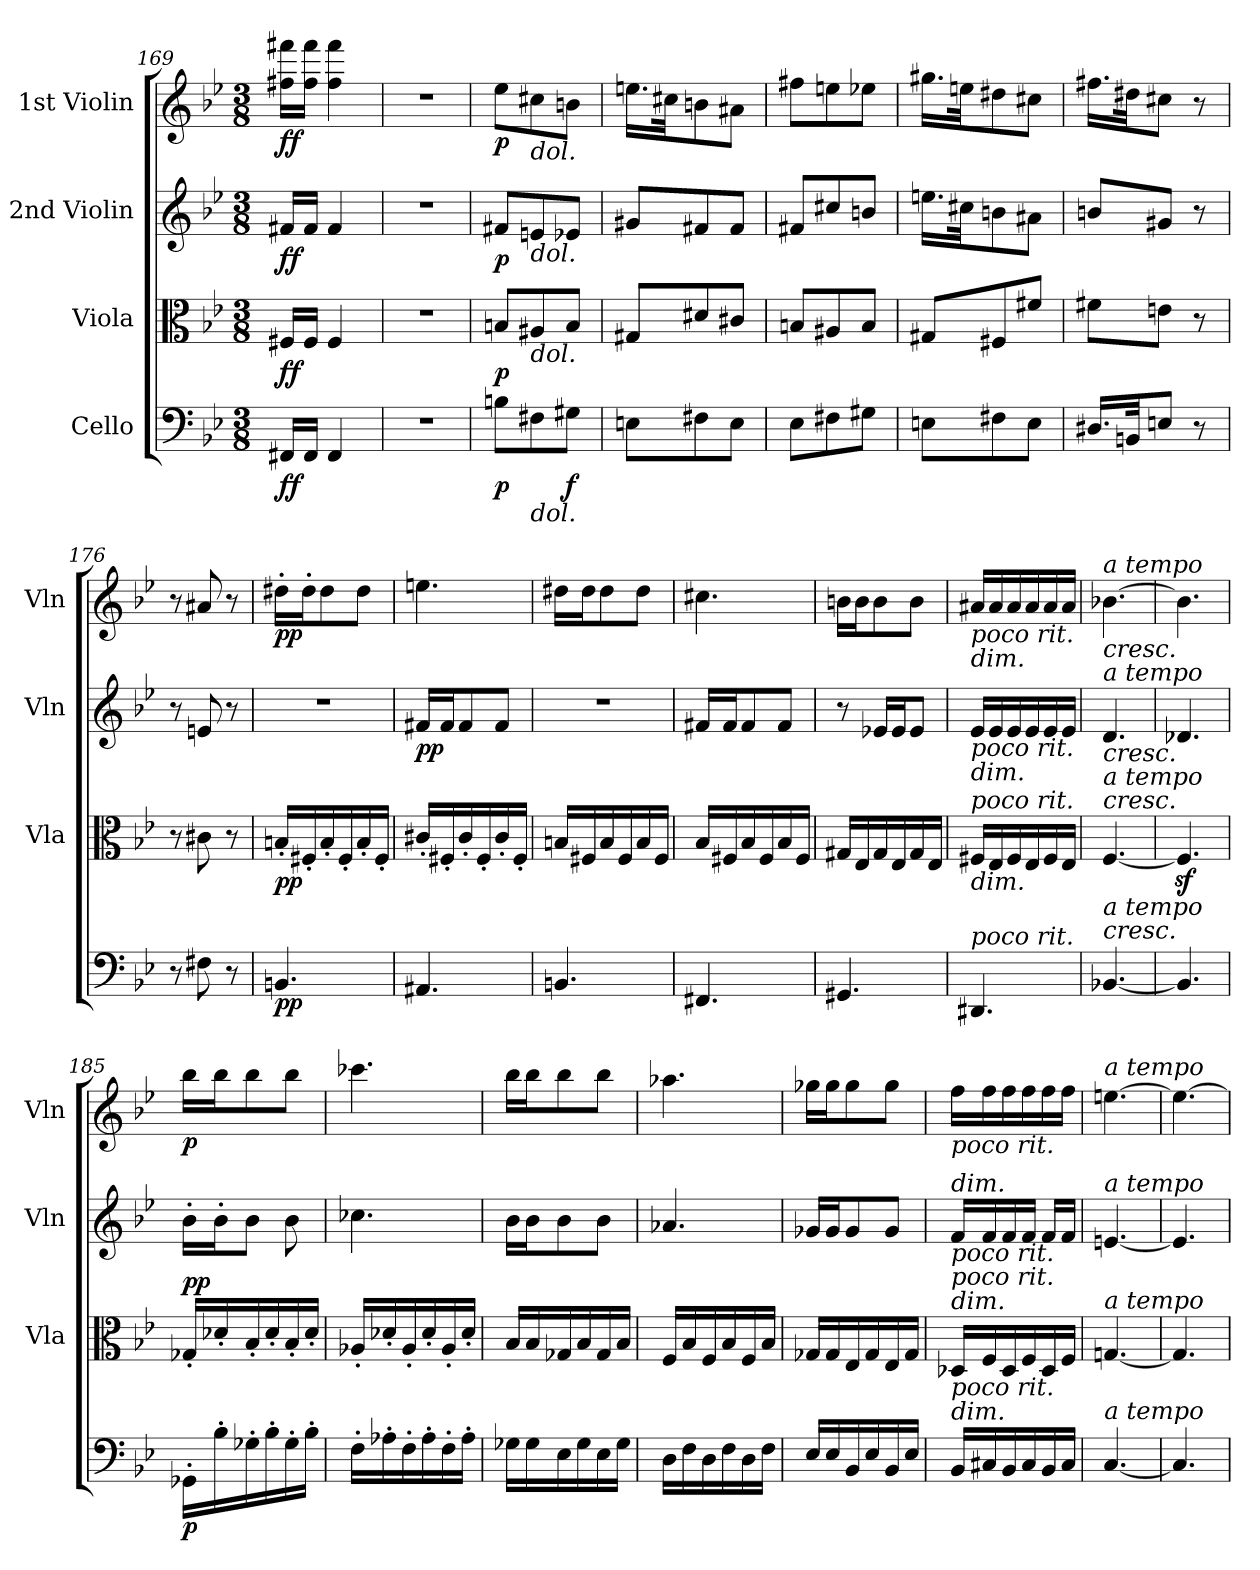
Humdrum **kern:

**kern	**dynam	**kern	**dynam	**kern	**dynam	**kern	**dynam
*part4	*part4	*part3	*part3	*part2	*part2	*part1	*part1
*staff4	*staff4	*staff3	*staff3	*staff2	*staff2	*staff1	*staff1
*I"Cello	*	*I"Viola	*	*I"2nd Violin	*	*I"1st Violin	*
*	*	*I'Vla	*	*I'Vln	*	*I'Vln	*
*clefF4	*	*clefC3	*	*clefG2	*	*clefG2	*
*k[b-e-]	*	*k[b-e-]	*	*k[b-e-]	*	*k[b-e-]	*
*B-:	*	*B-:	*	*B-:	*	*B-:	*
*M3/8	*	*M3/8	*	*M3/8	*	*M3/8	*
=169	=169	=169	=169	=169	=169	=169	=169
!	!LO:DY:b	!	!LO:DY:b	!	!LO:DY:b	!	!LO:DY:b
16FF#X/LL	ff	16F#X/LL	ff	16f#X/LL	ff	16ff#X\ 16fff#X\LL	ff
16FF#/JJ	.	16F#/JJ	.	16f#/JJ	.	16ff#\ 16fff#\JJ	.
4FF#/	.	4F#/	.	4f#/	.	4ff#\ 4fff#\	.
=170	=170	=170	=170	=170	=170	=170	=170
4.r	.	4.r	.	4.r	.	4.r	.
=171	=171	=171	=171	=171	=171	=171	=171
!	!LO:DY:b	!	!LO:DY:b	!	!LO:DY:b	!	!LO:DY:b
8Bn\L	p	8Bn/L	p	8f#X/L	p	8ee-\L	p
!	!	!	!	!	!	!LO:TX:b:i:t=dol.	!
!	!	!	!	!LO:TX:b:i:t=dol.	!	!	!
!	!	!LO:TX:b:i:t=dol.	!	!	!	!	!
!LO:TX:b:i:t=dol.	!	!	!	!	!	!	!
8F#X\	.	8A#X/	.	8en/	.	8cc#X\	.
!	!LO:DY:b	!	!	!	!	!	!
8G#X\J	f	8B/J	.	8e-X/J	.	8bn\J	.
=172	=172	=172	=172	=172	=172	=172	=172
8En\L	.	8G#X/L	.	8g#X/L	.	16.een\LL	.
.	.	.	.	.	.	32cc#X\JK	.
8F#X\	.	8d#X/	.	8f#X/	.	8bn\	.
8E\J	.	8c#X/J	.	8f#/J	.	8a#X\J	.
=173	=173	=173	=173	=173	=173	=173	=173
8E-\L	.	8Bn/L	.	8f#X/L	.	8ff#X\L	.
8F#X\	.	8A#X/	.	8cc#X/	.	8een\	.
8G#X\J	.	8B/J	.	8bn/J	.	8ee-X\J	.
!!LO:LB:g=z
=174	=174	=174	=174	=174	=174	=174	=174
8En\L	.	8G#X/L	.	16.een\LL	.	16.gg#X\LL	.
.	.	.	.	32cc#X\JK	.	32een\JK	.
8F#X\	.	8F#X/	.	8bn\	.	8dd#X\	.
8E\J	.	8f#X/J	.	8a#X\J	.	8cc#X\J	.
=175	=175	=175	=175	=175	=175	=175	=175
16.D#X/LL	.	8f#X\L	.	8bn/L	.	16.ff#X\LL	.
32BBn/JK	.	.	.	.	.	32dd#X\JK	.
8En/J	.	8en\J	.	8g#X/J	.	8cc#X\J	.
8r	.	8r	.	8r	.	8r	.
=176	=176	=176	=176	=176	=176	=176	=176
8r	.	8r	.	8r	.	8r	.
8F#X\	.	8c#X\	.	8en/	.	8a#X/	.
8r	.	8r	.	8r	.	8r	.
=177	=177	=177	=177	=177	=177	=177	=177
!	!LO:DY:b	!	!LO:DY:b	!	!	!	!LO:DY:b
4.BBn/	pp	16Bn'/LL	pp	4.r	.	16dd#X'\LL	pp
.	.	16F#X'/	.	.	.	16dd#'\J	.
.	.	16B'/	.	.	.	8dd#\	.
.	.	16F#'/	.	.	.	.	.
.	.	16B'/	.	.	.	8dd#\J	.
.	.	16F#'/JJ	.	.	.	.	.
!!LO:PB:g=z
=178	=178	=178	=178	=178	=178	=178	=178
!	!	!	!	!	!LO:DY:b	!	!
4.AA#X/	.	16c#X'/LL	.	16f#X/LL	pp	4.een\	.
.	.	16F#X'/	.	16f#/J	.	.	.
.	.	16c#'/	.	8f#/	.	.	.
.	.	16F#'/	.	.	.	.	.
.	.	16c#'/	.	8f#/J	.	.	.
.	.	16F#'/JJ	.	.	.	.	.
=179	=179	=179	=179	=179	=179	=179	=179
4.BBn/	.	16Bn/LL	.	4.r	.	16dd#X\LL	.
.	.	16F#X/	.	.	.	16dd#\J	.
.	.	16B/	.	.	.	8dd#\	.
.	.	16F#/	.	.	.	.	.
.	.	16B/	.	.	.	8dd#\J	.
.	.	16F#/JJ	.	.	.	.	.
=180	=180	=180	=180	=180	=180	=180	=180
4.FF#X/	.	16B-/LL	.	16f#X/LL	.	4.cc#X\	.
.	.	16F#X/	.	16f#/J	.	.	.
.	.	16B-/	.	8f#/	.	.	.
.	.	16F#/	.	.	.	.	.
.	.	16B-/	.	8f#/J	.	.	.
.	.	16F#/JJ	.	.	.	.	.
=181	=181	=181	=181	=181	=181	=181	=181
4.GG#X/	.	16G#X/LL	.	8r	.	16bn\LL	.
.	.	16E-/	.	.	.	16b\J	.
.	.	16G#/	.	16e-X/LL	.	8b\	.
.	.	16E-/	.	16e-/J	.	.	.
.	.	16G#/	.	8e-/J	.	8b\J	.
.	.	16E-/JJ	.	.	.	.	.
=182	=182	=182	=182	=182	=182	=182	=182
!	!	!	!	!	!	!LO:TX:b:i:t=poco rit.	!
!	!	!	!	!	!	!LO:TX:b:i:t=dim.	!
!	!	!	!	!LO:TX:b:i:t=poco rit.	!	!	!
!	!	!	!	!LO:TX:b:i:t=dim.	!	!	!
!	!	!LO:TX:a:i:t=poco rit.	!	!	!	!	!
!	!	!LO:TX:b:i:t=dim.	!	!	!	!	!
!LO:TX:a:i:t=poco rit.	!	!	!	!	!	!	!
4.DD#X/	.	16F#X/LL	.	16e-/LL	.	16a#X/LL	.
.	.	16E-/	.	16e-/	.	16a#/	.
.	.	16F#/	.	16e-/	.	16a#/	.
.	.	16E-/	.	16e-/	.	16a#/	.
.	.	16F#/	.	16e-/	.	16a#/	.
.	.	16E-/JJ	.	16e-/JJ	.	16a#/JJ	.
=183	=183	=183	=183	=183	=183	=183	=183
!	!	!	!	!	!	!LO:TX:b:i:t=cresc.	!
!	!	!	!	!	!	!LO:TX:a:i:t=a tempo	!
!	!	!	!	!LO:TX:b:i:t=cresc.	!	!	!
!	!	!	!	!LO:TX:a:i:t=a tempo	!	!	!
!	!	!LO:TX:a:i:t=cresc.	!	!	!	!	!
!	!	!LO:TX:a:i:t=a tempo	!	!	!	!	!
!LO:TX:a:i:t=cresc.	!	!	!	!	!	!	!
!LO:TX:a:i:t=a tempo	!	!	!	!	!	!	!
[4.BB-X/	.	[4.F/	.	4.d/	.	[4.b-X\	.
=184	=184	=184	=184	=184	=184	=184	=184
4.BB-/]	.	4.Fz>/]	.	4.d-X/	.	4.b-\]	.
!!LO:LB:g=z
=185	=185	=185	=185	=185	=185	=185	=185
!	!LO:DY:b	!	!LO:DY:b	!	!	!	!
!	!	!	!LO:DY:n=1:a	!	!	!	!LO:DY:b
16GG-X'\LL	p	16G-X'/LL	p p	16b-'\LL	.	16bb-\LL	p
16B-'\	.	16d-X'/	.	16b-'\J	.	16bb-\J	.
16G-X'\	.	16B-'/	.	8b-\J	.	8bb-\	.
16B-'\	.	16d-'/	.	.	.	.	.
16G-'\	.	16B-'/	.	8b-\	.	8bb-\J	.
16B-'\JJ	.	16d-'/JJ	.	.	.	.	.
=186	=186	=186	=186	=186	=186	=186	=186
16F'\LL	.	16A-X'/LL	.	4.cc-X\	.	4.ccc-X\	.
16A-X'\	.	16d-X'/	.	.	.	.	.
16F'\	.	16A-'/	.	.	.	.	.
16A-'\	.	16d-'/	.	.	.	.	.
16F'\	.	16A-'/	.	.	.	.	.
16A-'\JJ	.	16d-'/JJ	.	.	.	.	.
=187	=187	=187	=187	=187	=187	=187	=187
16G-X\LL	.	16B-/LL	.	16b-\LL	.	16bb-\LL	.
16G-\	.	16B-/	.	16b-\J	.	16bb-\J	.
16E-\	.	16G-X/	.	8b-\	.	8bb-\	.
16G-\	.	16B-/	.	.	.	.	.
16E-\	.	16G-/	.	8b-\J	.	8bb-\J	.
16G-\JJ	.	16B-/JJ	.	.	.	.	.
!!LO:PB:g=z
=188	=188	=188	=188	=188	=188	=188	=188
16D\LL	.	16F/LL	.	4.a-X/	.	4.aa-X\	.
16F\	.	16B-/	.	.	.	.	.
16D\	.	16F/	.	.	.	.	.
16F\	.	16B-/	.	.	.	.	.
16D\	.	16F/	.	.	.	.	.
16F\JJ	.	16B-/JJ	.	.	.	.	.
=189	=189	=189	=189	=189	=189	=189	=189
16E-/LL	.	16G-X/LL	.	16g-X/LL	.	16gg-X\LL	.
16E-/	.	16G-/	.	16g-/J	.	16gg-\J	.
16BB-/	.	16E-/	.	8g-/	.	8gg-\	.
16E-/	.	16G-/	.	.	.	.	.
16BB-/	.	16E-/	.	8g-/J	.	8gg-\J	.
16E-/JJ	.	16G-/JJ	.	.	.	.	.
=190	=190	=190	=190	=190	=190	=190	=190
!	!	!	!	!	!	!LO:TX:b:i:t=poco rit.	!
!	!	!	!	!LO:TX:a:i:t=dim.	!	!	!
!	!	!	!	!LO:TX:b:i:t=poco rit.	!	!	!
!	!	!LO:TX:a:i:t=dim.	!	!	!	!	!
!	!	!LO:TX:a:i:t=poco rit.	!	!	!	!	!
!LO:TX:a:i:t=dim.	!	!	!	!	!	!	!
!LO:TX:a:i:t=poco rit.	!	!	!	!	!	!	!
16BB-/LL	.	16D-X/LL	.	16f/LL	.	16ff\LL	.
16C#X/	.	16F/	.	16f/	.	16ff\	.
16BB-/	.	16D-/	.	16f/	.	16ff\	.
16C#/	.	16F/	.	16f/JJ	.	16ff\	.
16BB-/	.	16D-/	.	16f/LL	.	16ff\	.
16C#/JJ	.	16F/JJ	.	16f/JJ	.	16ff\JJ	.
=191	=191	=191	=191	=191	=191	=191	=191
!	!	!	!	!	!	!LO:TX:a:i:t=a tempo	!
!	!	!	!	!LO:TX:a:i:t=a tempo	!	!	!
!	!	!LO:TX:a:i:t=a tempo	!	!	!	!	!
!LO:TX:a:i:t=a tempo	!	!	!	!	!	!	!
[4.C/	.	[4.Gn/	.	[4.en/	.	[4.een\	.
=192	=192	=192	=192	=192	=192	=192	=192
4.C/]	.	4.G/]	.	4.e/]	.	4.ee\_	.
=	=	=	=	=	=	=	=
*-	*-	*-	*-	*-	*-	*-	*-
